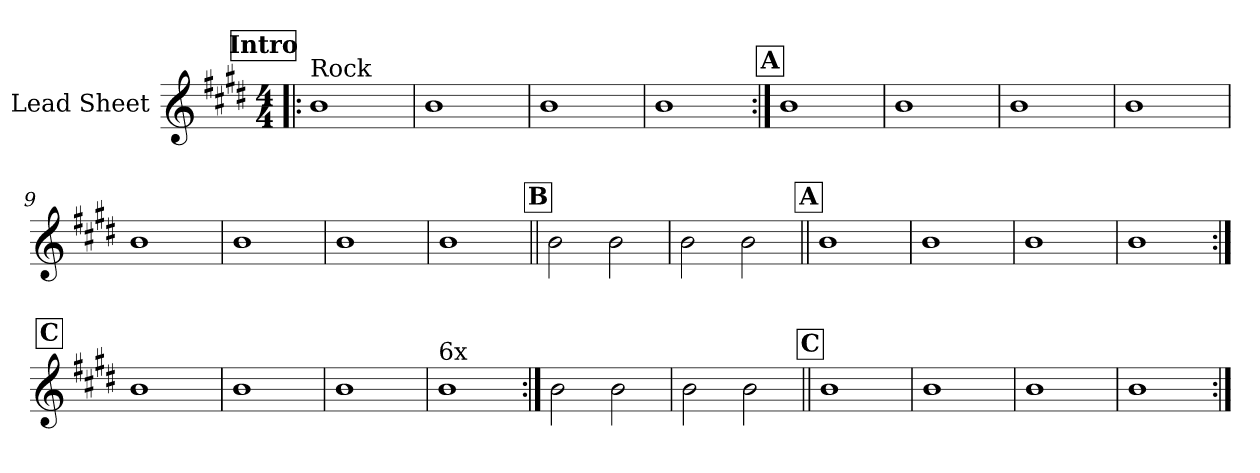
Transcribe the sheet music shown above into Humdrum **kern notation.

**kern
*part1
*staff1
*I"Lead Sheet
*clefG2
*k[f#c#g#d#]
*E:
*M4/4
*MM105
!!LO:REH:place=s1:a:fs=14:t=Intro
=1!|:
!LO:TX:a:t=Rock
1b
=2
1b
=3
1b
=4
1b
!!LO:LB:g=z
!!LO:REH:place=s1:a:fs=14:t=A
=5:|!
1b
=6
1b
=7
1b
=8
1b
!!LO:LB:g=z
=9
1b
=10
1b
=11
1b
=12
1b
!!LO:LB:g=z
!!LO:REH:place=s1:a:fs=14:t=B
=13||
2b\
2b\
=14
2b\
2b\
!!LO:LB:g=z
!!LO:REH:place=s1:a:fs=14:t=A
=15||
1b
=16
1b
=17
1b
=18
1b
!!LO:LB:g=z
!!LO:REH:place=s1:a:fs=14:t=C
=19:|!
1b
=20
1b
=21
1b
=22
!LO:TX:a:t=6x
1b
!!LO:LB:g=z
=23:|!
2b\
2b\
=24
2b\
2b\
!!LO:LB:g=z
!!LO:REH:place=s1:a:fs=14:t=C
=25||
1b
=26
1b
=27
1b
=28
1b
=:|!
*-
